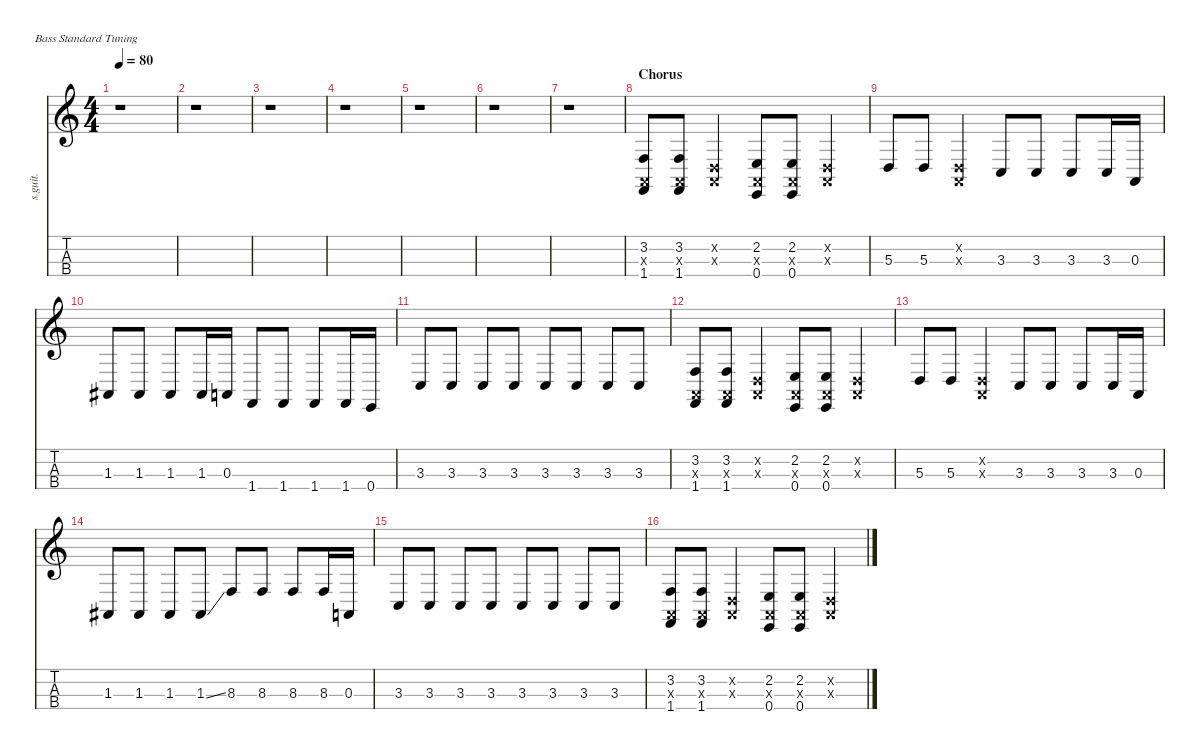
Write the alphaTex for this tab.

\defaultSystemsLayout 4
\hideDynamics
\bracketExtendMode nobrackets
\track ("Mike Dirnt" "s.guit.") {instrument electricbasspick}
\staff {score tabs}
\tuning (G2 D2 A1 E1)
\ts (4 4)
\tempo 80
\clef g2
\ks c
r.1{dy f} |
r.1 |
r.1 |
r.1 |
r.1 |
r.1 |
r.1 |
\section ("" "Chorus")
(3.2 0.3{x} 1.4).8{lyrics (0 "") lyrics (1 "") lyrics (2 "") lyrics (3 "") lyrics (4 "")} (3.2 0.3{x} 1.4).8{lyrics (0 "") lyrics (1 "") lyrics (2 "") lyrics (3 "") lyrics (4 "")} (0.2{x} 0.3{x}).4{lyrics (0 "") lyrics (1 "") lyrics (2 "") lyrics (3 "") lyrics (4 "")} (2.2 0.3{x} 0.4).8{lyrics (0 "") lyrics (1 "") lyrics (2 "") lyrics (3 "") lyrics (4 "")} (2.2 0.3{x} 0.4).8{lyrics (0 "") lyrics (1 "") lyrics (2 "") lyrics (3 "") lyrics (4 "")} (0.2{x} 0.3{x}).4{lyrics (0 "") lyrics (1 "") lyrics (2 "") lyrics (3 "") lyrics (4 "")} |
5.3.8{lyrics (0 "") lyrics (1 "") lyrics (2 "") lyrics (3 "") lyrics (4 "")} 5.3.8{lyrics (0 "") lyrics (1 "") lyrics (2 "") lyrics (3 "") lyrics (4 "")} (0.2{x} 0.3{x}).4{lyrics (0 "") lyrics (1 "") lyrics (2 "") lyrics (3 "") lyrics (4 "")} 3.3.8{lyrics (0 "") lyrics (1 "") lyrics (2 "") lyrics (3 "") lyrics (4 "")} 3.3.8{lyrics (0 "") lyrics (1 "") lyrics (2 "") lyrics (3 "") lyrics (4 "")} 3.3.8{lyrics (0 "") lyrics (1 "") lyrics (2 "") lyrics (3 "") lyrics (4 "")} 3.3.16{lyrics (0 "") lyrics (1 "") lyrics (2 "") lyrics (3 "") lyrics (4 "")} 0.3.16{lyrics (0 "") lyrics (1 "") lyrics (2 "") lyrics (3 "") lyrics (4 "")} |
1.3{acc #}.8{lyrics (0 "") lyrics (1 "") lyrics (2 "") lyrics (3 "") lyrics (4 "")} 1.3{acc #}.8{lyrics (0 "") lyrics (1 "") lyrics (2 "") lyrics (3 "") lyrics (4 "")} 1.3{acc #}.8{lyrics (0 "") lyrics (1 "") lyrics (2 "") lyrics (3 "") lyrics (4 "")} 1.3{acc #}.16{lyrics (0 "") lyrics (1 "") lyrics (2 "") lyrics (3 "") lyrics (4 "")} 0.3.16{lyrics (0 "") lyrics (1 "") lyrics (2 "") lyrics (3 "") lyrics (4 "")} 1.4.8{lyrics (0 "") lyrics (1 "") lyrics (2 "") lyrics (3 "") lyrics (4 "")} 1.4.8{lyrics (0 "") lyrics (1 "") lyrics (2 "") lyrics (3 "") lyrics (4 "")} 1.4.8{lyrics (0 "") lyrics (1 "") lyrics (2 "") lyrics (3 "") lyrics (4 "")} 1.4.16{lyrics (0 "") lyrics (1 "") lyrics (2 "") lyrics (3 "") lyrics (4 "")} 0.4.16{lyrics (0 "") lyrics (1 "") lyrics (2 "") lyrics (3 "") lyrics (4 "")} |
3.3.8{lyrics (0 "") lyrics (1 "") lyrics (2 "") lyrics (3 "") lyrics (4 "")} 3.3.8{lyrics (0 "") lyrics (1 "") lyrics (2 "") lyrics (3 "") lyrics (4 "")} 3.3.8{lyrics (0 "") lyrics (1 "") lyrics (2 "") lyrics (3 "") lyrics (4 "")} 3.3.8{lyrics (0 "") lyrics (1 "") lyrics (2 "") lyrics (3 "") lyrics (4 "")} 3.3.8{lyrics (0 "") lyrics (1 "") lyrics (2 "") lyrics (3 "") lyrics (4 "")} 3.3.8{lyrics (0 "") lyrics (1 "") lyrics (2 "") lyrics (3 "") lyrics (4 "")} 3.3.8{lyrics (0 "") lyrics (1 "") lyrics (2 "") lyrics (3 "") lyrics (4 "")} 3.3.8{lyrics (0 "") lyrics (1 "") lyrics (2 "") lyrics (3 "") lyrics (4 "")} |
(3.2 0.3{x} 1.4).8{lyrics (0 "") lyrics (1 "") lyrics (2 "") lyrics (3 "") lyrics (4 "")} (3.2 0.3{x} 1.4).8{lyrics (0 "") lyrics (1 "") lyrics (2 "") lyrics (3 "") lyrics (4 "")} (0.2{x} 0.3{x}).4{lyrics (0 "") lyrics (1 "") lyrics (2 "") lyrics (3 "") lyrics (4 "")} (2.2 0.3{x} 0.4).8{lyrics (0 "") lyrics (1 "") lyrics (2 "") lyrics (3 "") lyrics (4 "")} (2.2 0.3{x} 0.4).8{lyrics (0 "") lyrics (1 "") lyrics (2 "") lyrics (3 "") lyrics (4 "")} (0.2{x} 0.3{x}).4{lyrics (0 "") lyrics (1 "") lyrics (2 "") lyrics (3 "") lyrics (4 "")} |
5.3.8{lyrics (0 "") lyrics (1 "") lyrics (2 "") lyrics (3 "") lyrics (4 "")} 5.3.8{lyrics (0 "") lyrics (1 "") lyrics (2 "") lyrics (3 "") lyrics (4 "")} (0.2{x} 0.3{x}).4{lyrics (0 "") lyrics (1 "") lyrics (2 "") lyrics (3 "") lyrics (4 "")} 3.3.8{lyrics (0 "") lyrics (1 "") lyrics (2 "") lyrics (3 "") lyrics (4 "")} 3.3.8{lyrics (0 "") lyrics (1 "") lyrics (2 "") lyrics (3 "") lyrics (4 "")} 3.3.8{lyrics (0 "") lyrics (1 "") lyrics (2 "") lyrics (3 "") lyrics (4 "")} 3.3.16{lyrics (0 "") lyrics (1 "") lyrics (2 "") lyrics (3 "") lyrics (4 "")} 0.3.16{lyrics (0 "") lyrics (1 "") lyrics (2 "") lyrics (3 "") lyrics (4 "")} |
1.3{acc #}.8{lyrics (0 "") lyrics (1 "") lyrics (2 "") lyrics (3 "") lyrics (4 "")} 1.3{acc #}.8{lyrics (0 "") lyrics (1 "") lyrics (2 "") lyrics (3 "") lyrics (4 "")} 1.3{acc #}.8{lyrics (0 "") lyrics (1 "") lyrics (2 "") lyrics (3 "") lyrics (4 "")} 1.3{ss acc #}.8{lyrics (0 "") lyrics (1 "") lyrics (2 "") lyrics (3 "") lyrics (4 "")} 8.3.8{lyrics (0 "") lyrics (1 "") lyrics (2 "") lyrics (3 "") lyrics (4 "")} 8.3.8{lyrics (0 "") lyrics (1 "") lyrics (2 "") lyrics (3 "") lyrics (4 "")} 8.3.8{lyrics (0 "") lyrics (1 "") lyrics (2 "") lyrics (3 "") lyrics (4 "")} 8.3.16{lyrics (0 "") lyrics (1 "") lyrics (2 "") lyrics (3 "") lyrics (4 "")} 0.3.16{lyrics (0 "") lyrics (1 "") lyrics (2 "") lyrics (3 "") lyrics (4 "")} |
3.3.8{lyrics (0 "") lyrics (1 "") lyrics (2 "") lyrics (3 "") lyrics (4 "")} 3.3.8{lyrics (0 "") lyrics (1 "") lyrics (2 "") lyrics (3 "") lyrics (4 "")} 3.3.8{lyrics (0 "") lyrics (1 "") lyrics (2 "") lyrics (3 "") lyrics (4 "")} 3.3.8{lyrics (0 "") lyrics (1 "") lyrics (2 "") lyrics (3 "") lyrics (4 "")} 3.3.8{lyrics (0 "") lyrics (1 "") lyrics (2 "") lyrics (3 "") lyrics (4 "")} 3.3.8{lyrics (0 "") lyrics (1 "") lyrics (2 "") lyrics (3 "") lyrics (4 "")} 3.3.8{lyrics (0 "") lyrics (1 "") lyrics (2 "") lyrics (3 "") lyrics (4 "")} 3.3.8{lyrics (0 "") lyrics (1 "") lyrics (2 "") lyrics (3 "") lyrics (4 "")} |
(3.2 0.3{x} 1.4).8{lyrics (0 "") lyrics (1 "") lyrics (2 "") lyrics (3 "") lyrics (4 "")} (3.2 0.3{x} 1.4).8{lyrics (0 "") lyrics (1 "") lyrics (2 "") lyrics (3 "") lyrics (4 "")} (0.2{x} 0.3{x}).4{lyrics (0 "") lyrics (1 "") lyrics (2 "") lyrics (3 "") lyrics (4 "")} (2.2 0.3{x} 0.4).8{lyrics (0 "") lyrics (1 "") lyrics (2 "") lyrics (3 "") lyrics (4 "")} (2.2 0.3{x} 0.4).8{lyrics (0 "") lyrics (1 "") lyrics (2 "") lyrics (3 "") lyrics (4 "")} (0.2{x} 0.3{x}).4{lyrics (0 "") lyrics (1 "") lyrics (2 "") lyrics (3 "") lyrics (4 "")}
